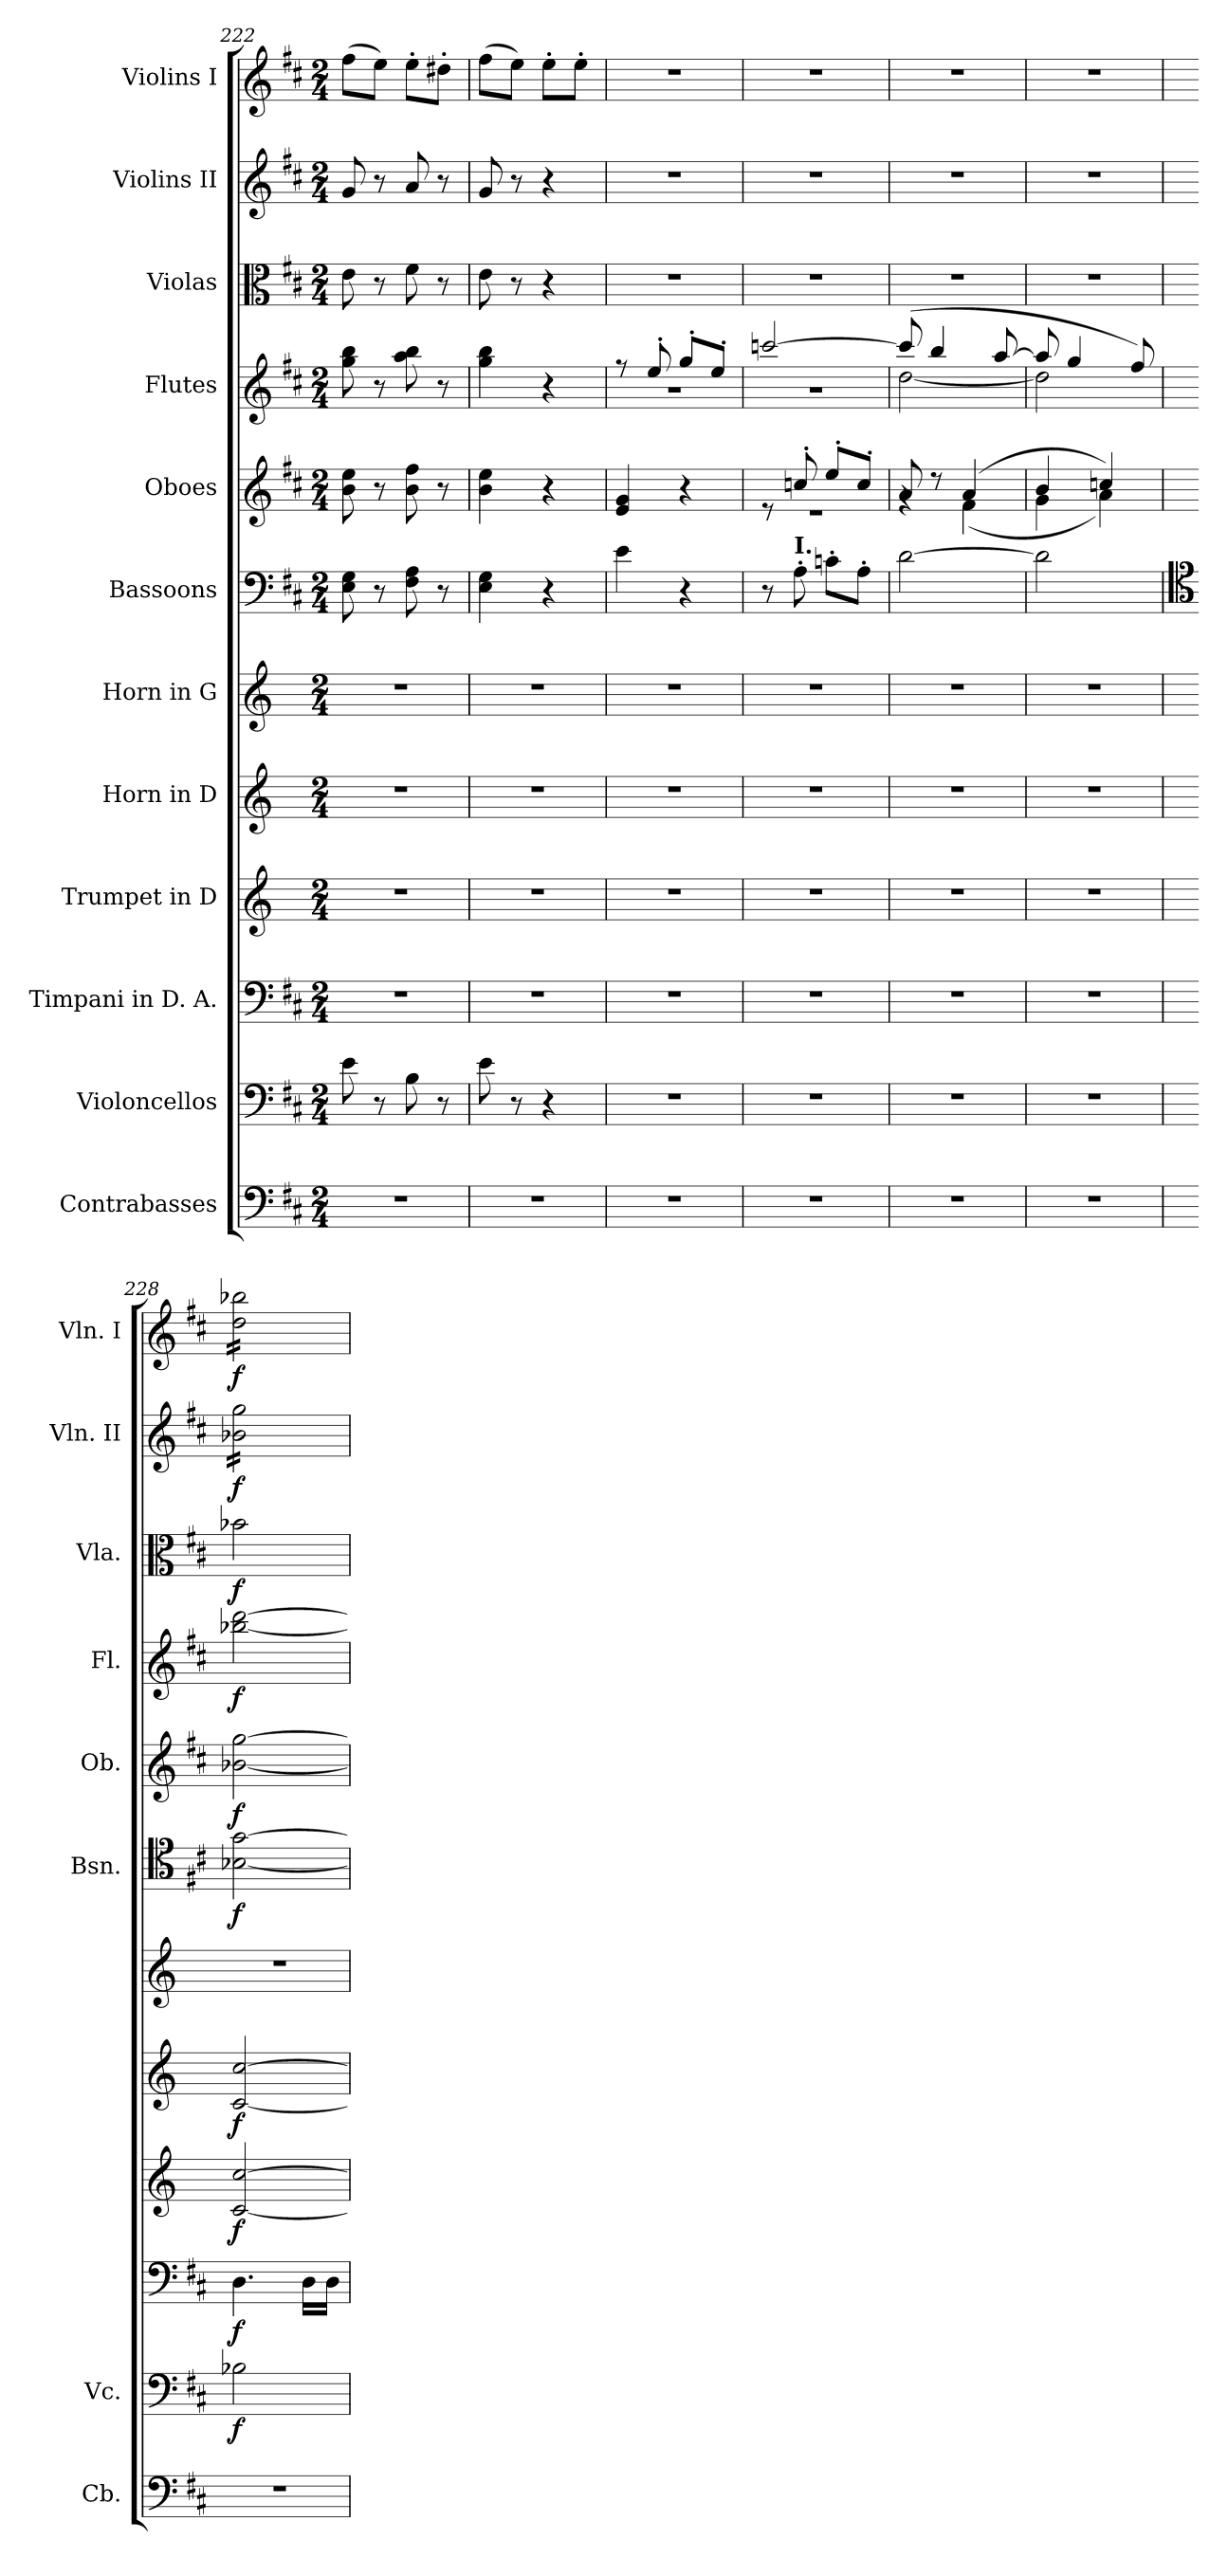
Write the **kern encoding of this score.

**kern	**kern	**dynam	**kern	**dynam	**kern	**dynam	**kern	**dynam	**kern	**kern	**dynam	**kern	**dynam	**kern	**dynam	**kern	**dynam	**kern	**dynam	**kern	**dynam
*part12	*part11	*part11	*part10	*part10	*part9	*part9	*part8	*part8	*part7	*part6	*part6	*part5	*part5	*part4	*part4	*part3	*part3	*part2	*part2	*part1	*part1
*staff12	*staff11	*staff11	*staff10	*staff10	*staff9	*staff9	*staff8	*staff8	*staff7	*staff6	*staff6	*staff5	*staff5	*staff4	*staff4	*staff3	*staff3	*staff2	*staff2	*staff1	*staff1
*I"Contrabasses	*I"Violoncellos	*	*I"Timpani in D. A.	*	*I"Trumpet in D	*	*I"Horn in D	*	*I"Horn in G	*I"Bassoons	*	*I"Oboes	*	*I"Flutes	*	*I"Violas	*	*I"Violins II	*	*I"Violins I	*
*I'Cb.	*I'Vc.	*	*	*	*	*	*	*	*	*I'Bsn.	*	*I'Ob.	*	*I'Fl.	*	*I'Vla.	*	*I'Vln. II	*	*I'Vln. I	*
*clefF4	*clefF4	*	*clefF4	*	*clefG2	*	*clefG2	*	*clefG2	*clefF4	*	*clefG2	*	*clefG2	*	*clefC3	*	*clefG2	*	*clefG2	*
*ITrd7c12	*	*	*	*	*ITrd-1c-2	*	*ITrd6c10	*	*ITrd3c5	*	*	*	*	*	*	*	*	*	*	*	*
*k[f#c#]	*k[f#c#]	*	*k[f#c#]	*	*k[f#c#]	*	*k[f#c#]	*	*k[f#]	*k[f#c#]	*	*k[f#c#]	*	*k[f#c#]	*	*k[f#c#]	*	*k[f#c#]	*	*k[f#c#]	*
*M2/4	*M2/4	*	*M2/4	*	*M2/4	*	*M2/4	*	*M2/4	*M2/4	*	*M2/4	*	*M2/4	*	*M2/4	*	*M2/4	*	*M2/4	*
=222	=222	=222	=222	=222	=222	=222	=222	=222	=222	=222	=222	=222	=222	=222	=222	=222	=222	=222	=222	=222	=222
2r	8e\	.	2r	.	2r	.	2r	.	2r	8E\ 8G\	.	8b\ 8ee\	.	8gg\ 8bb\	.	8e\	.	8g/	.	(>8ff#\L	.
.	8r	.	.	.	.	.	.	.	.	8r	.	8r	.	8r	.	8r	.	8r	.	8ee\J)	.
.	8B\	.	.	.	.	.	.	.	.	8F#\ 8A\	.	8b\ 8ff#\	.	8aa\ 8bb\	.	8f#\	.	8a/	.	8ee'\L	.
.	8r	.	.	.	.	.	.	.	.	8r	.	8r	.	8r	.	8r	.	8r	.	8dd#X'\J	.
=223	=223	=223	=223	=223	=223	=223	=223	=223	=223	=223	=223	=223	=223	=223	=223	=223	=223	=223	=223	=223	=223
2r	8e\	.	2r	.	2r	.	2r	.	2r	4E\ 4G\	.	4b\ 4ee\	.	4gg\ 4bb\	.	8e\	.	8g/	.	(>8ff#\L	.
.	8r	.	.	.	.	.	.	.	.	.	.	.	.	.	.	8r	.	8r	.	8ee\J)	.
.	4r	.	.	.	.	.	.	.	.	4r	.	4r	.	4r	.	4r	.	4r	.	8ee'\L	.
.	.	.	.	.	.	.	.	.	.	.	.	.	.	.	.	.	.	.	.	8ee'\J	.
!!LO:PB:g=z
=224	=224	=224	=224	=224	=224	=224	=224	=224	=224	=224	=224	=224	=224	=224	=224	=224	=224	=224	=224	=224	=224
*	*	*	*	*	*	*	*	*	*	*	*	*	*	*^	*	*	*	*	*	*	*
2r	2r	.	2r	.	2r	.	2r	.	2r	4e\	.	4e/ 4g/	.	8r	2r	.	2r	.	2r	.	2r	.
.	.	.	.	.	.	.	.	.	.	.	.	.	.	8ee'/	.	.	.	.	.	.	.	.
.	.	.	.	.	.	.	.	.	.	4r	.	4r	.	8gg'/L	.	.	.	.	.	.	.	.
.	.	.	.	.	.	.	.	.	.	.	.	.	.	8ee'/J	.	.	.	.	.	.	.	.
=225	=225	=225	=225	=225	=225	=225	=225	=225	=225	=225	=225	=225	=225	=225	=225	=225	=225	=225	=225	=225	=225	=225
*	*	*	*	*	*	*	*	*	*	*	*	*^	*	*	*	*	*	*	*	*	*	*
2r	2r	.	2r	.	2r	.	2r	.	2r	8r	.	8re	2re	.	[2cccn/	2r	.	2r	.	2r	.	2r	.
!	!	!	!	!	!	!	!	!	!	!LO:TX:a:B:t=I.	!	!	!	!	!	!	!	!	!	!	!	!	!
.	.	.	.	.	.	.	.	.	.	8A'\	.	8ccn'/	.	.	.	.	.	.	.	.	.	.	.
.	.	.	.	.	.	.	.	.	.	8cn'\L	.	8ee'/L	.	.	.	.	.	.	.	.	.	.	.
.	.	.	.	.	.	.	.	.	.	8A'\J	.	8cc'/J	.	.	.	.	.	.	.	.	.	.	.
=226	=226	=226	=226	=226	=226	=226	=226	=226	=226	=226	=226	=226	=226	=226	=226	=226	=226	=226	=226	=226	=226	=226	=226
2r	2r	.	2r	.	2r	.	2r	.	2r	[2d\	.	8a/	4rg	.	(>8ccc/]	[2dd\	.	2r	.	2r	.	2r	.
.	.	.	.	.	.	.	.	.	.	.	.	8r	.	.	4bb/	.	.	.	.	.	.	.	.
.	.	.	.	.	.	.	.	.	.	.	.	(>4a/	(<4f#\	.	.	.	.	.	.	.	.	.	.
.	.	.	.	.	.	.	.	.	.	.	.	.	.	.	[8aa/	.	.	.	.	.	.	.	.
=227	=227	=227	=227	=227	=227	=227	=227	=227	=227	=227	=227	=227	=227	=227	=227	=227	=227	=227	=227	=227	=227	=227	=227
2r	2r	.	2r	.	2r	.	2r	.	2r	2d\]	.	4b/	4g\	.	8aa/]	2dd\]	.	2r	.	2r	.	2r	.
.	.	.	.	.	.	.	.	.	.	.	.	.	.	.	4gg/	.	.	.	.	.	.	.	.
.	.	.	.	.	.	.	.	.	.	.	.	4ccn/)	4a\)	.	.	.	.	.	.	.	.	.	.
.	.	.	.	.	.	.	.	.	.	.	.	.	.	.	8ff#/)	.	.	.	.	.	.	.	.
*	*	*	*	*	*	*	*	*	*	*	*	*v	*v	*	*	*	*	*	*	*	*	*	*
*	*	*	*	*	*	*	*	*	*	*	*	*	*	*v	*v	*	*	*	*	*	*	*
=228	=228	=228	=228	=228	=228	=228	=228	=228	=228	=228	=228	=228	=228	=228	=228	=228	=228	=228	=228	=228	=228
*	*	*	*	*	*	*	*	*	*	*clefC4	*	*	*	*	*	*	*	*	*	*	*
!	!	!LO:DY:b	!	!LO:DY:b	!	!LO:DY:b	!	!LO:DY:b	!	!	!LO:DY:b	!	!LO:DY:b	!	!LO:DY:b	!	!LO:DY:b	!	!LO:DY:b	!	!LO:DY:b
*	*	*	*	*	*	*	*	*	*	*	*	*	*	*	*	*	*	*tremolo	*	*	*
*	*	*	*	*	*	*	*	*	*	*	*	*	*	*	*	*	*	*	*	*tremolo	*
2r	2B-X\	f	4.D\	f	[2d/ [2dd/	f	[2D/ [2d/	f	2r	[2B-X\ [2g\	f	[2b-X\ [2gg\	f	[2bb-X\ [2ddd\	f	2b-X\	f	16b-X\ 16gg\LL	f	16dd\ 16bb-X\LL	f
.	.	.	.	.	.	.	.	.	.	.	.	.	.	.	.	.	.	16b-X\ 16gg\	.	16dd\ 16bb-X\	.
.	.	.	.	.	.	.	.	.	.	.	.	.	.	.	.	.	.	16b-X\ 16gg\	.	16dd\ 16bb-X\	.
.	.	.	.	.	.	.	.	.	.	.	.	.	.	.	.	.	.	16b-X\ 16gg\	.	16dd\ 16bb-X\	.
.	.	.	.	.	.	.	.	.	.	.	.	.	.	.	.	.	.	16b-X\ 16gg\	.	16dd\ 16bb-X\	.
.	.	.	.	.	.	.	.	.	.	.	.	.	.	.	.	.	.	16b-X\ 16gg\	.	16dd\ 16bb-X\	.
.	.	.	16D\LL	.	.	.	.	.	.	.	.	.	.	.	.	.	.	16b-X\ 16gg\	.	16dd\ 16bb-X\	.
.	.	.	16D\JJ	.	.	.	.	.	.	.	.	.	.	.	.	.	.	16b-X\ 16gg\JJ	.	16dd\ 16bb-X\JJ	.
*	*	*	*	*	*	*	*	*	*	*	*	*	*	*	*	*	*	*	*	*Xtremolo	*
*	*	*	*	*	*	*	*	*	*	*	*	*	*	*	*	*	*	*Xtremolo	*	*	*
=	=	=	=	=	=	=	=	=	=	=	=	=	=	=	=	=	=	=	=	=	=
*-	*-	*-	*-	*-	*-	*-	*-	*-	*-	*-	*-	*-	*-	*-	*-	*-	*-	*-	*-	*-	*-
